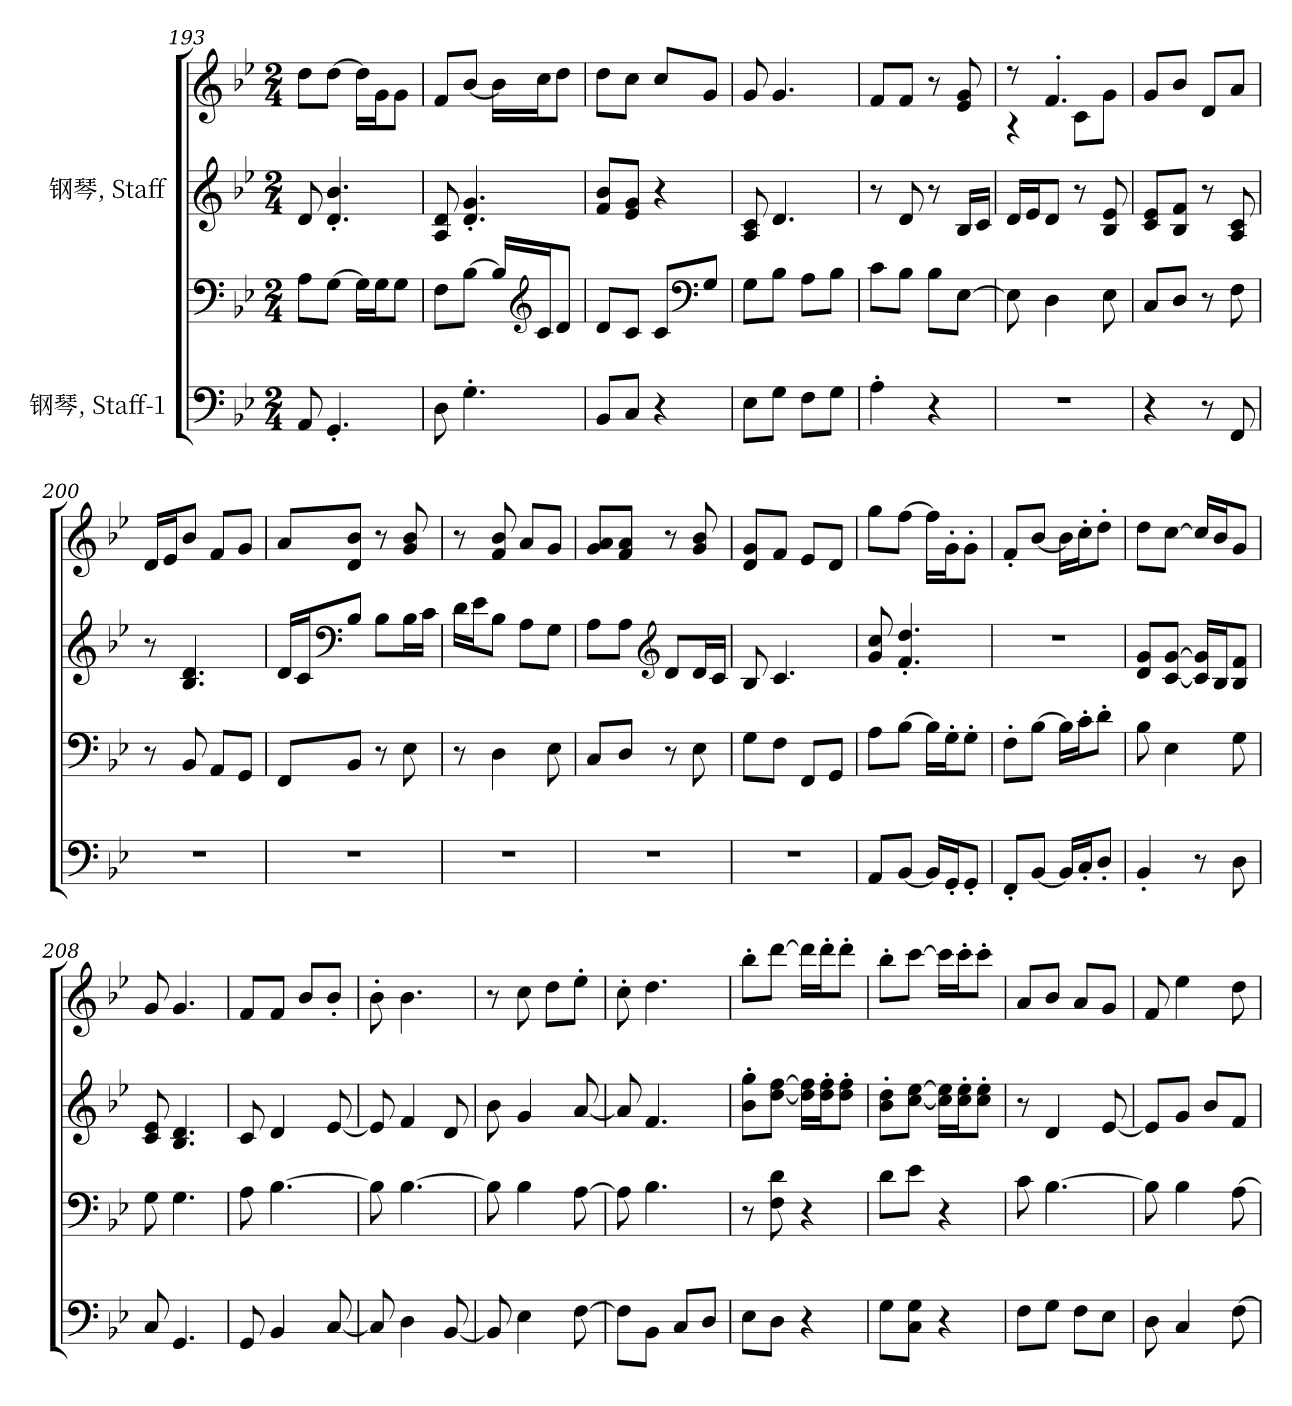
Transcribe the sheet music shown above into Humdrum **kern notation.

**kern	**kern	**kern	**kern
*part2	*part2	*part1	*part1
*staff4	*staff3	*staff2	*staff1
*I"钢琴, Staff-1	*	*I"钢琴, Staff	*
*clefF4	*clefF4	*clefG2	*clefG2
*k[b-e-]	*k[b-e-]	*k[b-e-]	*k[b-e-]
*M2/4	*M2/4	*M2/4	*M2/4
=193	=193	=193	=193
8AA/	8A\L	8d/	8dd\L
4.GG'/	[8G\J	4.d/' 4.b-/'	[8dd\J
.	16G\LL]	.	16dd\LL]
.	16G\J	.	16g\J
.	8G\J	.	8g\J
=194	=194	=194	=194
8D\	8F\L	8A/ 8d/	8f/L
4.G'\	[8B-\J	4.d/' 4.g/'	[8b-/J
.	16B-/LL]	.	16b-\LL]
*	*clefG2	*	*
.	16c/J	.	16cc\J
.	8d/J	.	8dd\J
!!LO:PB:g=z
=195	=195	=195	=195
8BB-/L	8d/L	8f/ 8b-/L	8dd\L
8C/J	8c/J	8e-/ 8g/J	8cc\J
4r	8c/L	4r	8cc/L
*	*clefF4	*	*
.	8G/J	.	8g/J
=196	=196	=196	=196
8E-\L	8G\L	8A/ 8c/	8g/
8G\J	8B-\J	4.d/	4.g/
8F\L	8A\L	.	.
8G\J	8B-\J	.	.
=197	=197	=197	=197
4A'\	8c\L	8r	8f/L
.	8B-\J	8d/	8f/J
4r	8B-\L	8r	8r
.	[8E-\J	16B-/LL	8e-/ 8g/
.	.	16c/JJ	.
=198	=198	=198	=198
*	*	*	*^
2r	8E-\]	16d/LL	8r	4r
.	.	16e-/J	.	.
.	4D\	8d/J	4.f'/	.
.	.	8r	.	8c\L
.	8E-\	8B-/ 8e-/	.	8g\J
*	*	*	*v	*v
=199	=199	=199	=199
4r	8C/L	8c/ 8e-/L	8g/L
.	8D/J	8B-/ 8f/J	8b-/J
8r	8r	8r	8d/L
8FF/	8F\	8A/ 8c/	8a/J
=200	=200	=200	=200
2r	8r	8r	16d/LL
.	.	.	16e-/J
.	8BB-/	4.B-/ 4.d/	8b-/J
.	8AA/L	.	8f/L
.	8GG/J	.	8g/J
!!LO:LB:g=z
=201	=201	=201	=201
2r	8FF/L	16d/LL	8a/L
.	.	16c/J	.
*	*	*clefF4	*
.	8BB-/J	8B-/J	8d/ 8b-/J
.	8r	8B-\L	8r
.	8E-\	16B-\L	8g/ 8b-/
.	.	16c\JJ	.
=202	=202	=202	=202
2r	8r	16d\LL	8r
.	.	16e-\J	.
.	4D\	8B-\J	8f/ 8b-/
.	.	8A\L	8a/L
.	8E-\	8G\J	8g/J
=203	=203	=203	=203
2r	8C/L	8A\L	8g/ 8a/L
.	8D/J	8A\J	8f/ 8a/J
*	*	*clefG2	*
.	8r	8d/L	8r
.	8E-\	16d/L	8g/ 8b-/
.	.	16c/JJ	.
=204	=204	=204	=204
2r	8G\L	8B-/	8d/ 8g/L
.	8F\J	4.c/	8f/J
.	8FF/L	.	8e-/L
.	8GG/J	.	8d/J
=205	=205	=205	=205
8AA/L	8A\L	8g/ 8cc/	8gg\L
[8BB-/J	[8B-\J	4.f/' 4.dd/'	[8ff\J
16BB-/LL]	16B-\LL]	.	16ff\LL]
16GG'/J	16G'\J	.	16g'\J
8GG'/J	8G'\J	.	8g'\J
!!LO:LB:g=z
=206	=206	=206	=206
8FF'/L	8F'\L	2r	8f'/L
[8BB-/J	[8B-\J	.	[8b-/J
16BB-/LL]	16B-\LL]	.	16b-\LL]
16C'/J	16c'\J	.	16cc'\J
8D'/J	8d'\J	.	8dd'\J
=207	=207	=207	=207
4BB-'/	8B-\	8d/ 8g/L	8dd\L
.	4E-\	[8c/ [8g/J	[8cc\J
8r	.	16c/] 16g/]LL	16cc/LL]
.	.	16B-/J	16b-/J
8D\	8G\	8B-/ 8f/J	8g/J
=208	=208	=208	=208
8C/	8G\	8c/ 8e-/	8g/
4.GG/	4.G\	4.B-/ 4.d/	4.g/
=209	=209	=209	=209
8GG/	8A\	8c/	8f/L
4BB-/	[4.B-\	4d/	8f/J
.	.	.	8b-/L
[8C/	.	[8e-/	8b-'/J
=210	=210	=210	=210
8C/]	8B-\]	8e-/]	8b-'\
4D\	[4.B-\	4f/	4.b-\
[8BB-/	.	8d/	.
=211	=211	=211	=211
8BB-/]	8B-\]	8b-\	8r
4E-\	4B-\	4g/	8cc\
.	.	.	8dd\L
[8F\	[8A\	[8a/	8ee-'\J
=212	=212	=212	=212
8F\L]	8A\]	8a/]	8cc'\
8BB-\J	4.B-\	4.f/	4.dd\
8C/L	.	.	.
8D/J	.	.	.
!!LO:PB:g=z
=213	=213	=213	=213
8E-\L	8r	8b-\' 8gg\'L	8bb-'\L
8D\J	8F\ 8d\	[8dd\ [8ff\J	[8ddd\J
4r	4r	16dd\] 16ff\]LL	16ddd\LL]
.	.	16dd\' 16ff\'J	16ddd'\J
.	.	8dd\' 8ff\'J	8ddd'\J
=214	=214	=214	=214
8G\L	8d\L	8b-\' 8dd\'L	8bb-'\L
8C\ 8G\J	8e-\J	[8cc\ [8ee-\J	[8ccc\J
4r	4r	16cc\] 16ee-\]LL	16ccc\LL]
.	.	16cc\' 16ee-\'J	16ccc'\J
.	.	8cc\' 8ee-\'J	8ccc'\J
=215	=215	=215	=215
8F\L	8c\	8r	8a/L
8G\J	[4.B-\	4d/	8b-/J
8F\L	.	.	8a/L
8E-\J	.	[8e-/	8g/J
=216	=216	=216	=216
8D\	8B-\]	8e-/L]	8f/
4C/	4B-\	8g/J	4ee-\
.	.	8b-/L	.
[8F\	[8A\	8f/J	8dd\
=	=	=	=
*-	*-	*-	*-
